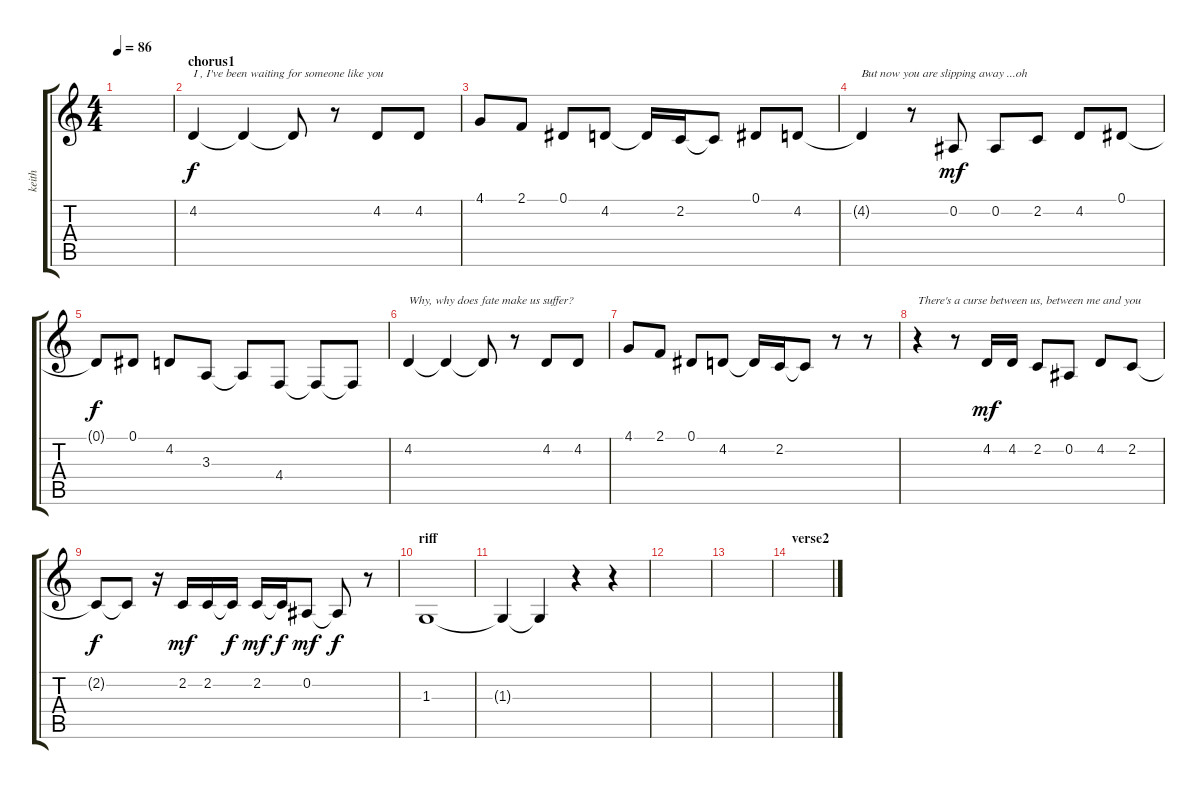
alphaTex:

\track ("keith" "keith") {instrument englishhorn}
\staff {score tabs}
\tuning (Eb4 Bb3 Gb3 Db3 Ab2 Eb2) {hide}
\ts (4 4)
\tempo 86
\clef g2
\ks c
|
\section ("" "chorus1")
4.2.4{txt "I , I've been waiting for someone like you"} 4.2{t}.4 4.2{t}.8 r.8 4.2.8 4.2.8 |
4.1.8 2.1.8 0.1.8 4.2.8 4.2{t}.16 2.2.16 2.2{t}.8 0.1.8 4.2.8 |
4.2{t}.4{txt "But now you are slipping away ...oh"} r.8 0.2.8{dy mf} 0.2.8 2.2.8 4.2.8 0.1.8 |
0.1{t}.8{dy f} 0.1.8 4.2.8 3.3.8 3.3{t}.8 4.4.8 4.4{t}.8 4.4{t}.8 |
4.2.4{txt "Why, why does fate make us suffer?"} 4.2{t}.4 4.2{t}.8 r.8 4.2.8 4.2.8 |
4.1.8 2.1.8 0.1.8 4.2.8 4.2{t}.16 2.2.16 2.2{t}.8 r.8 r.8 |
r.4{txt "There's a curse between us, between me and you"} r.8 4.2.16{dy mf} 4.2.16 2.2.8 0.2.8 4.2.8 2.2.8 |
2.2{t}.8{dy f} 2.2{t}.8 r.16 2.2.16{dy mf} 2.2.16 2.2{t}.16{dy f} 2.2.16{dy mf} 2.2{t}.16{dy f} 0.2.8{dy mf} 0.2{t}.8{dy f} r.8 |
\section ("" "riff")
1.3.1 |
1.3{t}.4 1.3{t}.4 r.4 r.4 |
|
|
\section ("" "verse2")
